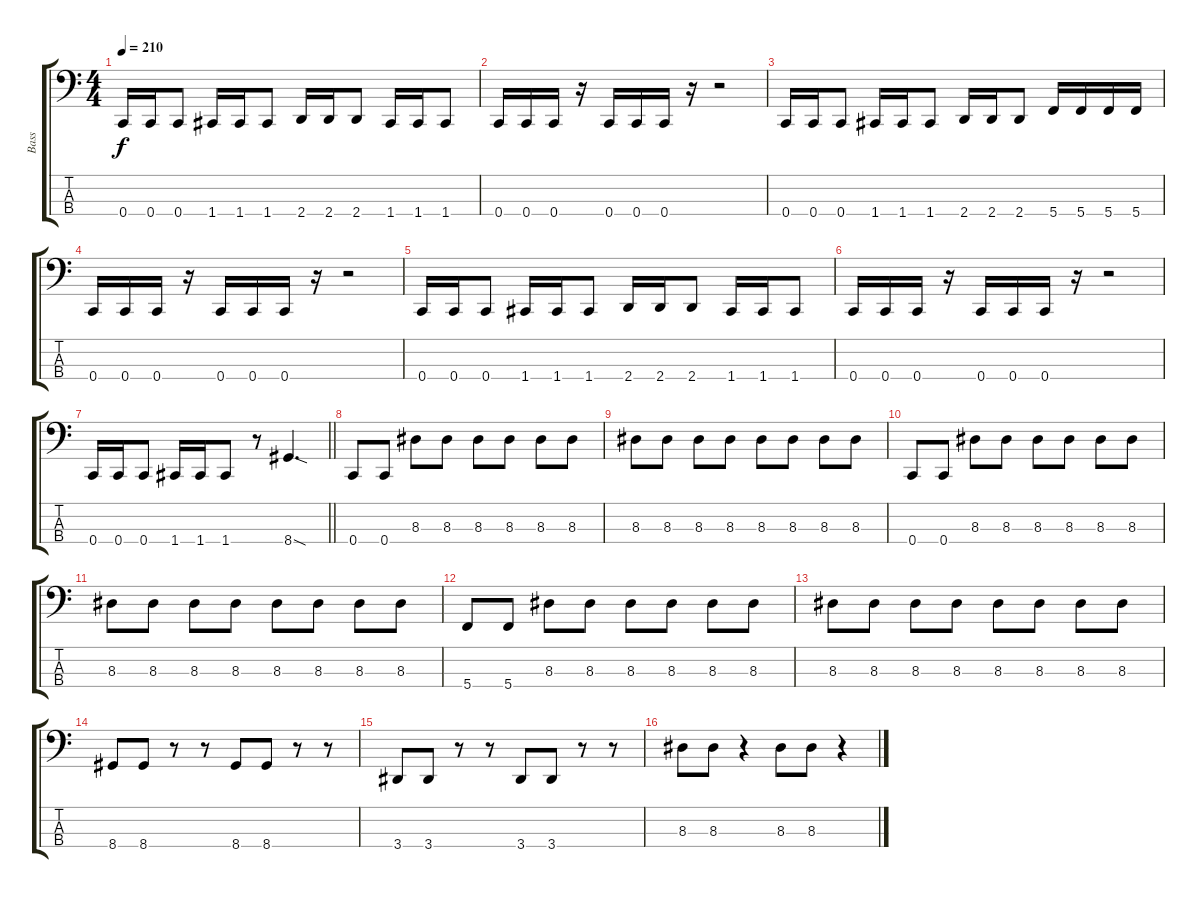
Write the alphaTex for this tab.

\track ("Bass" "Bass") {instrument electricbassfinger}
\staff {score tabs}
\tuning (F2 C2 G1 C1) {hide}
\ts (4 4)
\tempo 210
\clef f4
\ks c
0.4.16{dy f} 0.4.16 0.4.8 1.4.16 1.4.16 1.4.8 2.4.16 2.4.16 2.4.8 1.4.16 1.4.16 1.4.8 |
0.4.16 0.4.16 0.4.16 r.16 0.4.16 0.4.16 0.4.16 r.16 r.2 |
0.4.16 0.4.16 0.4.8 1.4.16 1.4.16 1.4.8 2.4.16 2.4.16 2.4.8 5.4.16 5.4.16 5.4.16 5.4.16 |
0.4.16 0.4.16 0.4.16 r.16 0.4.16 0.4.16 0.4.16 r.16 r.2 |
0.4.16 0.4.16 0.4.8 1.4.16 1.4.16 1.4.8 2.4.16 2.4.16 2.4.8 1.4.16 1.4.16 1.4.8 |
0.4.16 0.4.16 0.4.16 r.16 0.4.16 0.4.16 0.4.16 r.16 r.2 |
\barLineRight lightlight
0.4.16 0.4.16 0.4.8 1.4.16 1.4.16 1.4.8 r.8 8.4{sod}.4{d} |
0.4.8 0.4.8 8.3.8 8.3.8 8.3.8 8.3.8 8.3.8 8.3.8 |
8.3.8 8.3.8 8.3.8 8.3.8 8.3.8 8.3.8 8.3.8 8.3.8 |
0.4.8 0.4.8 8.3.8 8.3.8 8.3.8 8.3.8 8.3.8 8.3.8 |
8.3.8 8.3.8 8.3.8 8.3.8 8.3.8 8.3.8 8.3.8 8.3.8 |
5.4.8 5.4.8 8.3.8 8.3.8 8.3.8 8.3.8 8.3.8 8.3.8 |
8.3.8 8.3.8 8.3.8 8.3.8 8.3.8 8.3.8 8.3.8 8.3.8 |
8.4.8 8.4.8 r.8 r.8 8.4.8 8.4.8 r.8 r.8 |
3.4.8 3.4.8 r.8 r.8 3.4.8 3.4.8 r.8 r.8 |
8.3.8 8.3.8 r.4 8.3.8 8.3.8 r.4
